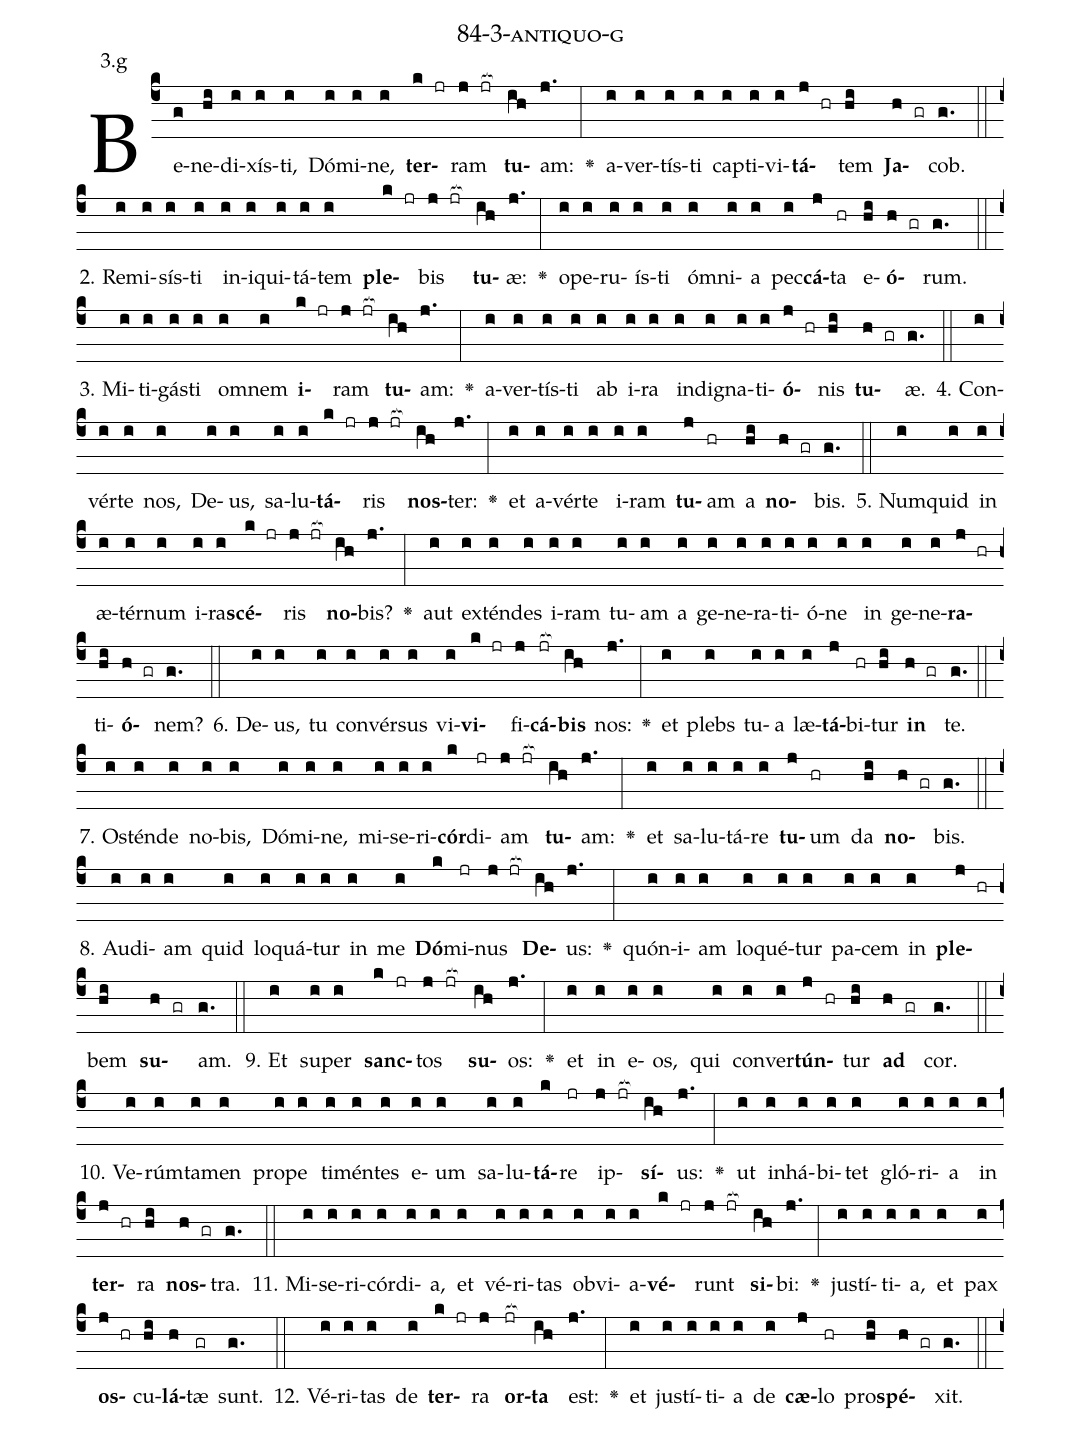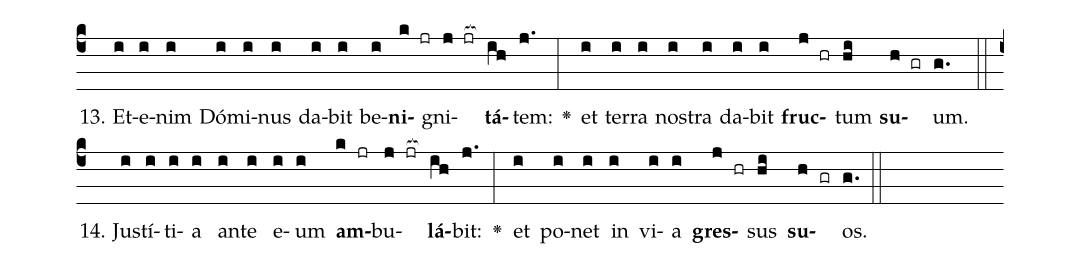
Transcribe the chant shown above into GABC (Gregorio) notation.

name: 84-3-antiquo-g;
annotation: 3.g;
%%
(c4)Be(g)ne(hi)di(i)xís(i)ti,(i) Dó(i)mi(i)ne,(i) <b>ter</b>(k jr)ram(j jr[ocb:1{]) <b>tu</b>(ih[ocb:0}])am:(j.) <v>\greheightstar</v>(:) a(i)ver(i)tís(i)ti(i) cap(i)ti(i)vi(i)<b>tá</b>(j hr)tem(hi) <b>Ja</b>(h gr)cob.(g.) (::)
2. Re(i)mi(i)sís(i)ti(i) in(i)i(i)qui(i)tá(i)tem(i) <b>ple</b>(k jr)bis(j jr[ocb:1{]) <b>tu</b>(ih[ocb:0}])æ:(j.) <v>\greheightstar</v>(:) o(i)pe(i)ru(i)ís(i)ti(i) óm(i)ni(i)a(i) pec(i)<b>cá</b>(j)ta(hr) e(hi)<b>ó</b>(h gr)rum.(g.) (::)
3. Mi(i)ti(i)gás(i)ti(i) om(i)nem(i) <b>i</b>(k jr)ram(j jr[ocb:1{]) <b>tu</b>(ih[ocb:0}])am:(j.) <v>\greheightstar</v>(:) a(i)ver(i)tís(i)ti(i) ab(i) i(i)ra(i) in(i)di(i)gna(i)ti(i)<b>ó</b>(j hr)nis(hi) <b>tu</b>(h gr)æ.(g.) (::)
4. Con(i)vér(i)te(i) nos,(i) De(i)us,(i) sa(i)lu(i)<b>tá</b>(k jr)ris(j jr[ocb:1{]) <b>nos</b>(ih[ocb:0}])ter:(j.) <v>\greheightstar</v>(:) et(i) a(i)vér(i)te(i) i(i)ram(i) <b>tu</b>(j)am(hr) a(hi) <b>no</b>(h gr)bis.(g.) (::)
5. Num(i)quid(i) in(i) æ(i)tér(i)num(i) i(i)ra(i)<b>scé</b>(k jr)ris(j jr[ocb:1{]) <b>no</b>(ih[ocb:0}])bis?(j.) <v>\greheightstar</v>(:) aut(i) ex(i)tén(i)des(i) i(i)ram(i) tu(i)am(i) a(i) ge(i)ne(i)ra(i)ti(i)ó(i)ne(i) in(i) ge(i)ne(i)<b>ra</b>(j hr)ti(hi)<b>ó</b>(h gr)nem?(g.) (::)
6. De(i)us,(i) tu(i) con(i)vér(i)sus(i) vi(i)<b>vi</b>(k jr)fi(j)<b>cá</b>(jr[ocb:1{])<b>bis</b>(ih[ocb:0}]) nos:(j.) <v>\greheightstar</v>(:) et(i) plebs(i) tu(i)a(i) læ(i)<b>tá</b>(j)bi(hr)tur(hi) <b>in</b>(h gr) te.(g.) (::)
7. Os(i)tén(i)de(i) no(i)bis,(i) Dó(i)mi(i)ne,(i) mi(i)se(i)ri(i)<b>cór</b>(k)di(jr)am(j jr[ocb:1{]) <b>tu</b>(ih[ocb:0}])am:(j.) <v>\greheightstar</v>(:) et(i) sa(i)lu(i)tá(i)re(i) <b>tu</b>(j)um(hr) da(hi) <b>no</b>(h gr)bis.(g.) (::)
8. Au(i)di(i)am(i) quid(i) lo(i)quá(i)tur(i) in(i) me(i) <b>Dó</b>(k)mi(jr)nus(j jr[ocb:1{]) <b>De</b>(ih[ocb:0}])us:(j.) <v>\greheightstar</v>(:) quón(i)i(i)am(i) lo(i)qué(i)tur(i) pa(i)cem(i) in(i) <b>ple</b>(j hr)bem(hi) <b>su</b>(h gr)am.(g.) (::)
9. Et(i) su(i)per(i) <b>sanc</b>(k jr)tos(j jr[ocb:1{]) <b>su</b>(ih[ocb:0}])os:(j.) <v>\greheightstar</v>(:) et(i) in(i) e(i)os,(i) qui(i) con(i)ver(i)<b>tún</b>(j hr)tur(hi) <b>ad</b>(h gr) cor.(g.) (::)
10. Ve(i)rúm(i)ta(i)men(i) pro(i)pe(i) ti(i)mén(i)tes(i) e(i)um(i) sa(i)lu(i)<b>tá</b>(k)re(jr) ip(j jr[ocb:1{])<b>sí</b>(ih[ocb:0}])us:(j.) <v>\greheightstar</v>(:) ut(i) in(i)há(i)bi(i)tet(i) gló(i)ri(i)a(i) in(i) <b>ter</b>(j hr)ra(hi) <b>nos</b>(h gr)tra.(g.) (::)
11. Mi(i)se(i)ri(i)cór(i)di(i)a,(i) et(i) vé(i)ri(i)tas(i) ob(i)vi(i)a(i)<b>vé</b>(k jr)runt(j jr[ocb:1{]) <b>si</b>(ih[ocb:0}])bi:(j.) <v>\greheightstar</v>(:) jus(i)tí(i)ti(i)a,(i) et(i) pax(i) <b>os</b>(j hr)cu(hi)<b>lá</b>(h)tæ(gr) sunt.(g.) (::)
12. Vé(i)ri(i)tas(i) de(i) <b>ter</b>(k jr)ra(j) <b>or</b>(jr[ocb:1{])<b>ta</b>(ih[ocb:0}]) est:(j.) <v>\greheightstar</v>(:) et(i) jus(i)tí(i)ti(i)a(i) de(i) <b>cæ</b>(j)lo(hr) pro(hi)<b>spé</b>(h gr)xit.(g.) (::)
13. Et(i)e(i)nim(i) Dó(i)mi(i)nus(i) da(i)bit(i) be(i)<b>ni</b>(k jr)gni(j jr[ocb:1{])<b>tá</b>(ih[ocb:0}])tem:(j.) <v>\greheightstar</v>(:) et(i) ter(i)ra(i) nos(i)tra(i) da(i)bit(i) <b>fruc</b>(j hr)tum(hi) <b>su</b>(h gr)um.(g.) (::)
14. Jus(i)tí(i)ti(i)a(i) an(i)te(i) e(i)um(i) <b>am</b>(k jr)bu(j jr[ocb:1{])<b>lá</b>(ih[ocb:0}])bit:(j.) <v>\greheightstar</v>(:) et(i) po(i)net(i) in(i) vi(i)a(i) <b>gres</b>(j hr)sus(hi) <b>su</b>(h gr)os.(g.) (::)
